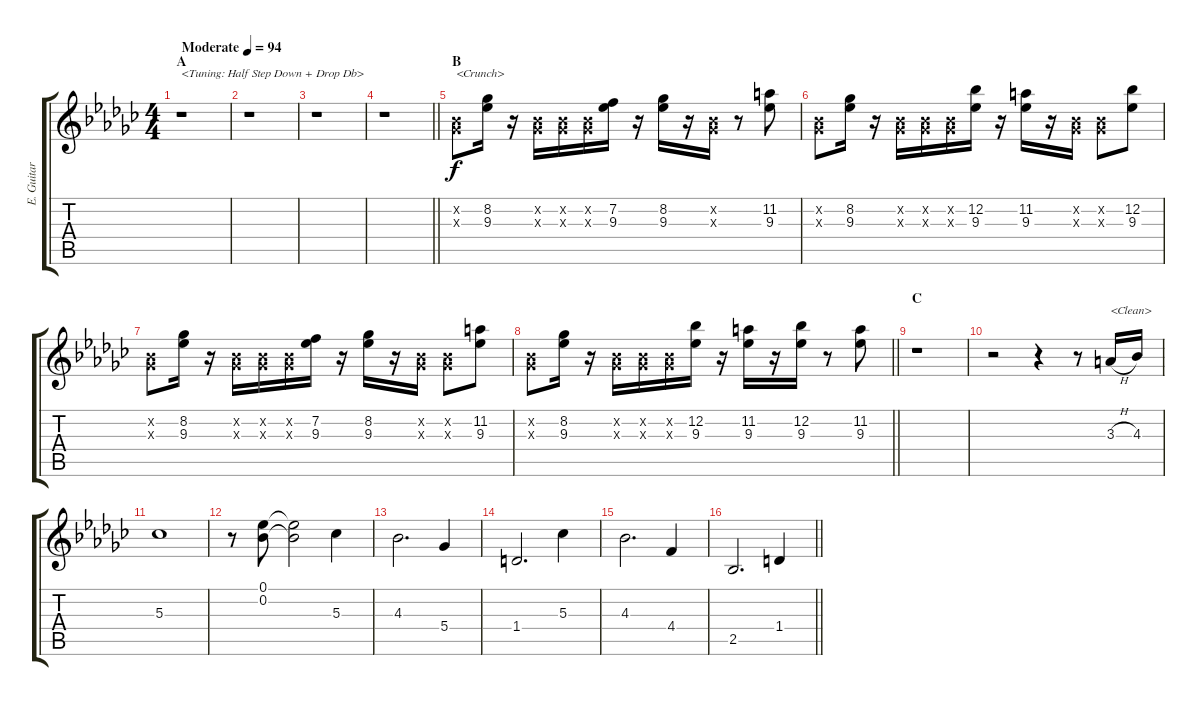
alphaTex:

\track ("E. Guitar II" "E. Guitar ") {instrument overdrivenguitar}
\staff {score tabs}
\tuning (Eb4 Bb3 Gb3 Db3 Ab2 Db2) {hide}
\ts (4 4)
\section ("" "A")
\tempo (94 "Moderate")
\clef g2
\ks gb
r.1{txt "<Tuning: Half Step Down + Drop Db>" dy f instrument overdrivenguitar} |
r.1 |
r.1 |
\barLineRight lightlight
r.1 |
\section ("" "B")
(0.2{x} 0.3{x}).8{txt "<Crunch>"} (8.2 9.3).16 r.16 (0.2{x} 0.3{x}).16 (0.2{x} 0.3{x}).16 (0.2{x} 0.3{x}).16 (7.2 9.3).16 r.16 (8.2 9.3).16 r.16 (0.2{x} 0.3{x}).16 r.8 (11.2 9.3).8 |
(0.2{x} 0.3{x}).8 (8.2 9.3).16 r.16 (0.2{x} 0.3{x}).16 (0.2{x} 0.3{x}).16 (0.2{x} 0.3{x}).16 (12.2 9.3).16 r.16 (11.2 9.3).16 r.16 (0.2{x} 0.3{x}).16 (0.2{x} 0.3{x}).8 (12.2 9.3).8 |
(0.2{x} 0.3{x}).8 (8.2 9.3).16 r.16 (0.2{x} 0.3{x}).16 (0.2{x} 0.3{x}).16 (0.2{x} 0.3{x}).16 (7.2 9.3).16 r.16 (8.2 9.3).16 r.16 (0.2{x} 0.3{x}).16 (0.2{x} 0.3{x}).8 (11.2 9.3).8 |
\barLineRight lightlight
(0.2{x} 0.3{x}).8 (8.2 9.3).16 r.16 (0.2{x} 0.3{x}).16 (0.2{x} 0.3{x}).16 (0.2{x} 0.3{x}).16 (12.2 9.3).16 r.16 (11.2 9.3).16 r.16 (12.2 9.3).16 r.8 (11.2 9.3).8 |
\section ("" "C")
r.1 |
r.2 r.4 r.8 3.3{h}.16{txt "<Clean>" instrument electricguitarclean} 4.3.16 |
5.3.1 |
r.8 (0.1 0.2).8 (0.1{t} 0.2{t}).2 5.3.4 |
4.3.2{d} 5.4.4 |
1.4.2{d} 5.3.4 |
4.3.2{d} 4.4.4 |
\barLineRight lightlight
2.5.2{d} 1.4.4
